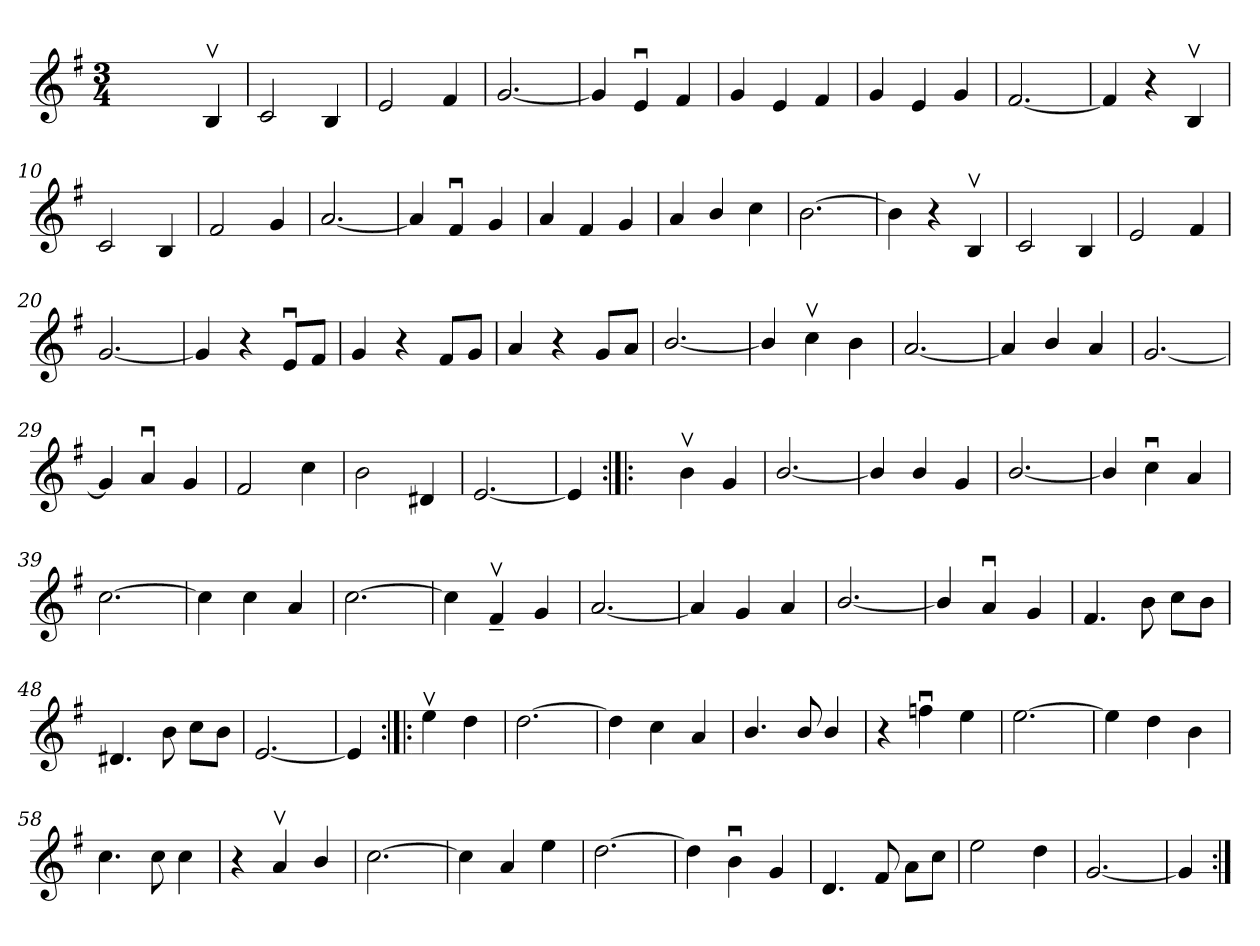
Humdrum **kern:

**kern
*part1
*staff1
*clefG2
*k[f#]
*G:
*M3/4
=1
4ryy
4ryy
4Bv>>/
=2
2c>/
4B/
=3
2e>/
4f#>/
=4
[<2.g>/
=5
4g/]
4eu>/
4f#/
=6
4g/
4e/
4f#/
=7
4g/
4e/
4g/
=8
[<2.f#/
!!LO:LB:g=z
=9
4f#/]
4r
4Bv>>/
=10
2c>/
4B/
=11
2f#>/
4g>/
=12
[<2.a>/
=13
4a/]
4f#u>/
4g/
=14
4a/
4f#/
4g/
=15
4a/
4b/
4cc\
!!LO:LB:g=z
=16
[>2.b\
=17
4b\]
4r
4Bv>>/
=18
2c>/
4B/
=19
2e>/
4f#>/
=20
[<2.g>/
=21
4g/]
4r
8eu>>/L
8f#>/J
!!LO:LB:g=z
=22
4g>/
4r
8f#>/L
8g>/J
=23
4a>/
4r
8g>/L
8a>/J
=24
[<2.b>/
=25
4b>/]
4ccv>>\
4b\
=26
[<2.a/
=27
4a/]
4b/
4a/
!!LO:LB:g=z
=28
[2.g/
=29
4g/]
4au>/
4g/
=30
2f#/
4cc\
=31
2b\
4d#X/
=32
[<2.e/
=33
4e/]
!!LO:LB:g=z
=34:|!|:
4ryy
4bv>\
4g/
=35
[2.b/
=36
4b/]
4b/
4g/
=37
[2.b/
=38
4b/]
4ccu>\
4a/
=39
[>2.cc\
!!LO:LB:g=z
=40
4cc\]
4cc\
4a/
=41
[2.cc\
=42
4cc\]
4f#v>>~</
4g>/
=43
[<2.a>/
=44
4a/]
4g>/
4a/
=45
[2.b>/
!!LO:LB:g=z
=46
4b/]
4au>>/
4g>/
=47
4.f#>/
8b>\
8cc>\L
8b>\J
=48
4.d#X>/
8b\
8cc\L
8b\J
=49
[<2.e>/
=50
4e/]
!!LO:LB:g=z
=51:|!|:
4eev>>\
4dd>\
=52
[>2.dd\
=53
4dd\]
4cc>\
4a>/
=54
4.b>/
8b/
4b/
=55
4r
4ffnu>>\
4ee>\
=56
[>2.ee\
!!LO:LB:g=z
=57
4ee\]
4dd>\
4b>\
=58
4.cc\
8cc\
4cc\
=59
4r
4av>>/
4b>/
=60
[>2.cc\
=61
4cc\]
4a>/
4ee>\
=62
[>2.dd>\
!!LO:LB:g=z
=63
4dd>\]
4bu>>\
4g>/
=64
4.d>/
8f#>/
8a>\L
8cc>\J
=65
2ee>\
4dd\
=66
[2.g/
=67
4g/]
=:|!
*-
